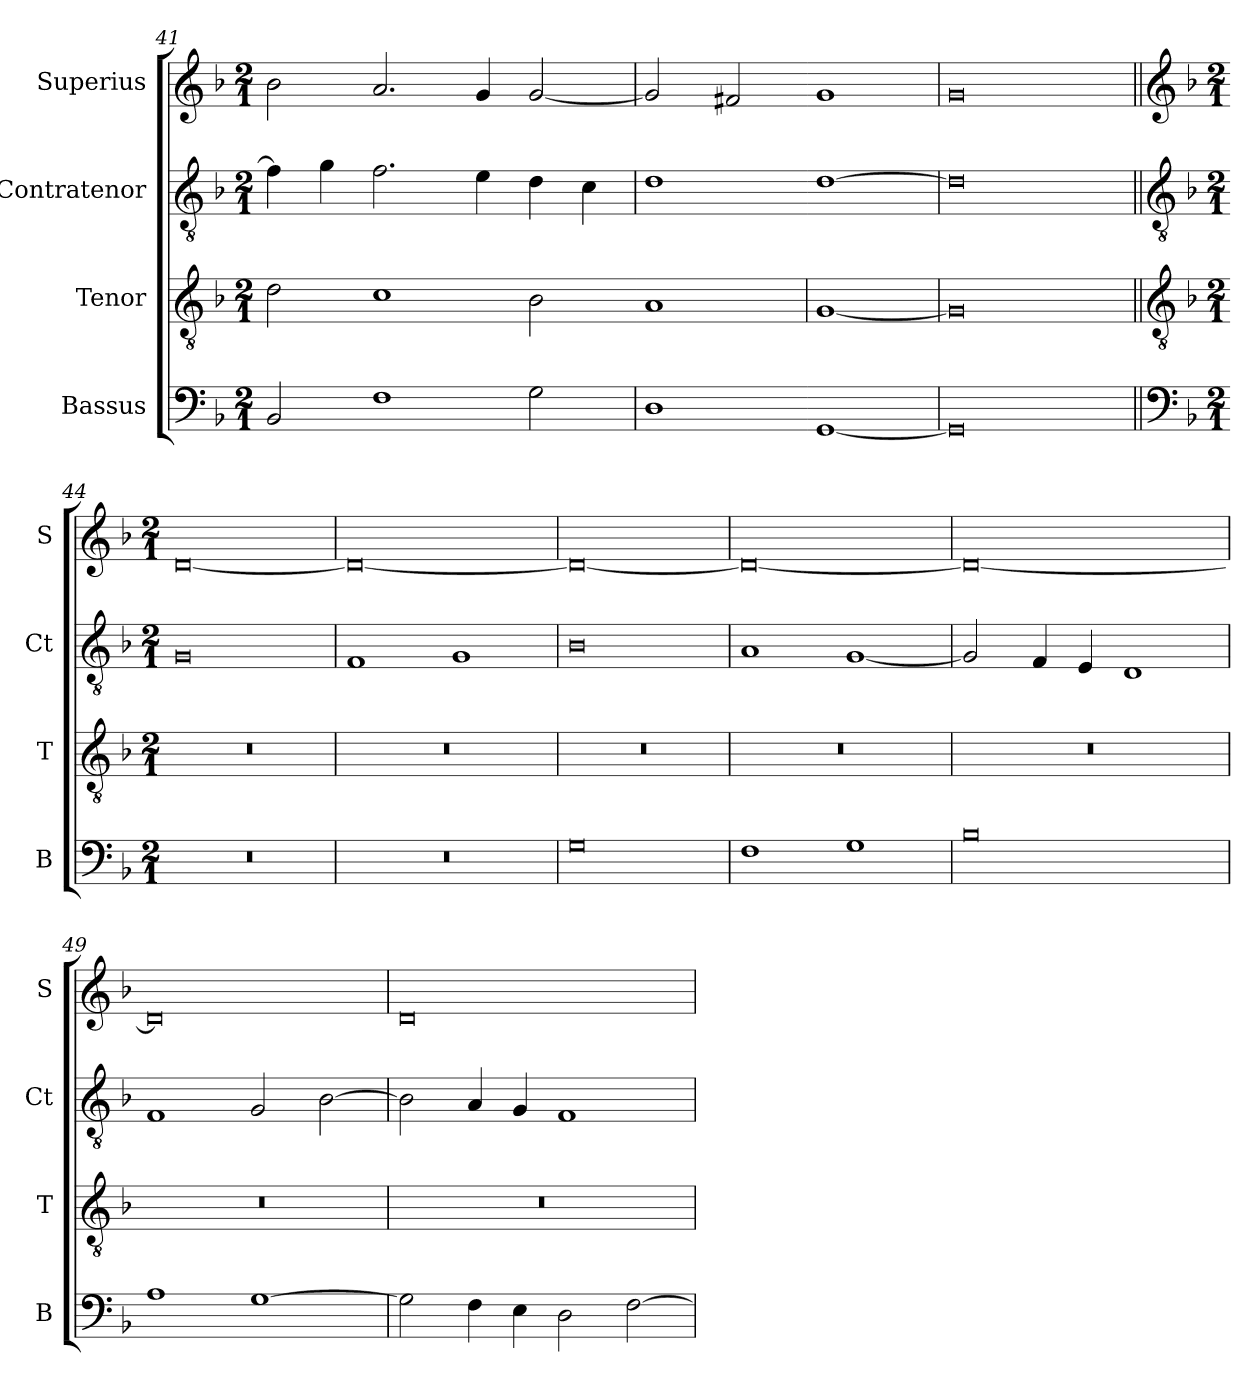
**kern	**kern	**kern	**kern
*part4	*part3	*part2	*part1
*staff4	*staff3	*staff2	*staff1
*I"Bassus	*I"Tenor	*I"Contratenor	*I"Superius
*I'B	*I'T	*I'Ct	*I'S
*clefF4	*clefGv2	*clefGv2	*clefG2
*k[b-]	*k[b-]	*k[b-]	*k[b-]
*M2/1	*M2/1	*M2/1	*M2/1
=41	=41	=41	=41
2BB-/	2d\	4f\]	2b-\
.	.	4g\	.
1F	1c	2.f\	2.a/
.	.	4e\	4g/
2G\	2B-\	4d\	[2g/
.	.	4c\	.
=42	=42-	=42	=42
1D	1A	1d	2g/]
.	.	.	2f#X/
=-	=	=-	=-
[1GG	[1G	[1d	1g
=43	=43	=43	=43
0GG]	0G]	0d]	0g
!!LO:LB:g=z
=44||	=44||	=44||	=44||
*clefF4	*clefGv2	*clefGv2	*clefG2
*k[b-]	*k[b-]	*k[b-]	*k[b-]
*M2/1	*M2/1	*M2/1	*M2/1
0r	0r	0G	[0d
=45	=45	=45	=45
0r	0r	1F	0d_
.	.	1G	.
=46	=46	=46	=46
0G	0r	0B-	0d_
=47	=47	=47	=47
1F	0r	1A	0d_
1G	.	[1G	.
=48	=48	=48	=48
0B-	0r	2G/]	0d_
.	.	4F/	.
.	.	4E/	.
.	.	1D	.
=49	=49	=49	=49
1A	0r	1F	0d]
[1G	.	2G/	.
.	.	[2B-\	.
=50	=50	=50	=50
2G\]	0r	2B-\]	0d
4F\	.	4A/	.
4E\	.	4G/	.
2D\	.	1F	.
[2F\	.	.	.
=	=	=	=
*-	*-	*-	*-
